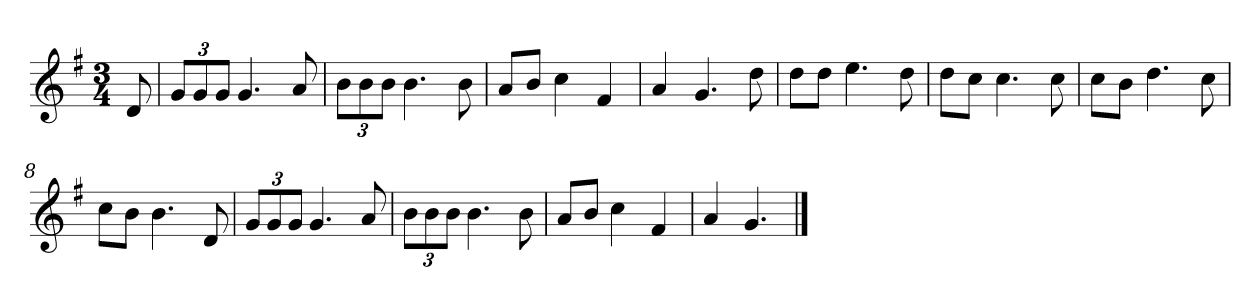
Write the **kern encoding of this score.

**kern
*part1
*staff1
*k[f#]
*M3/4
*MM120
=
8d
=1
12gL
12g
12gJ
4.g
8a
=2
12bL
12b
12bJ
4.b
8b
=3
8aL
8bJ
4cc
4f#
=4
4a
4.g
8dd
=5
8ddL
8ddJ
4.ee
8dd
=6
8ddL
8ccJ
4.cc
8cc
=7
8ccL
8bJ
4.dd
8cc
=8
8ccL
8bJ
4.b
8d
=9
12gL
12g
12gJ
4.g
8a
=10
12bL
12b
12bJ
4.b
8b
=11
8aL
8bJ
4cc
4f#
=12
4a
4.g
==
*-
